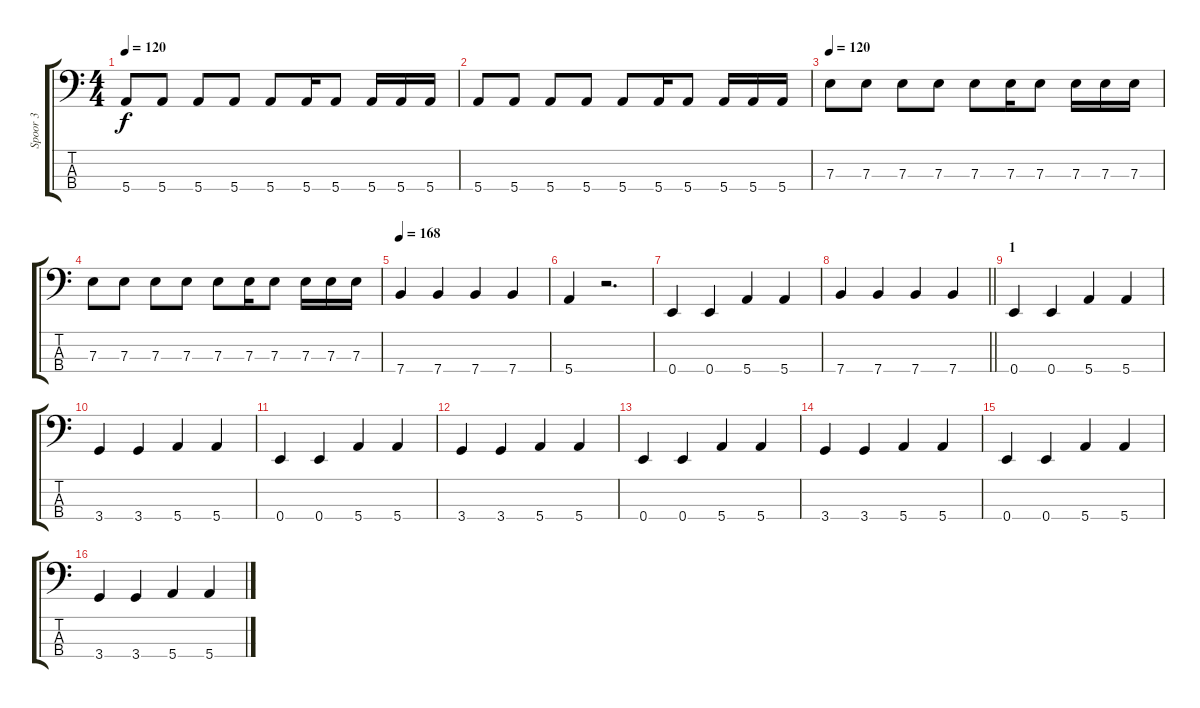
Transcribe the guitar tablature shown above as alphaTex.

\track ("Spoor 3" "Spoor 3") {instrument electricbassfinger}
\staff {score tabs}
\tuning (G2 D2 A1 E1) {hide}
\ts (4 4)
\tempo 120
\clef f4
\ks c
5.4.8{dy f} 5.4.8 5.4.8 5.4.8 5.4.8 5.4.16 5.4.8 5.4.16 5.4.16 5.4.16 |
5.4.8 5.4.8 5.4.8 5.4.8 5.4.8 5.4.16 5.4.8 5.4.16 5.4.16 5.4.16 |
\tempo 120
7.3.8 7.3.8 7.3.8 7.3.8 7.3.8 7.3.16 7.3.8 7.3.16 7.3.16 7.3.16 |
7.3.8 7.3.8 7.3.8 7.3.8 7.3.8 7.3.16 7.3.8 7.3.16 7.3.16 7.3.16 |
\tempo 168
7.4.4 7.4.4 7.4.4 7.4.4 |
5.4.4 r.2{d} |
0.4.4 0.4.4 5.4.4 5.4.4 |
\barLineRight lightlight
7.4.4 7.4.4 7.4.4 7.4.4 |
\section ("" "1")
0.4.4 0.4.4 5.4.4 5.4.4 |
3.4.4 3.4.4 5.4.4 5.4.4 |
0.4.4 0.4.4 5.4.4 5.4.4 |
3.4.4 3.4.4 5.4.4 5.4.4 |
0.4.4 0.4.4 5.4.4 5.4.4 |
3.4.4 3.4.4 5.4.4 5.4.4 |
0.4.4 0.4.4 5.4.4 5.4.4 |
3.4.4 3.4.4 5.4.4 5.4.4
